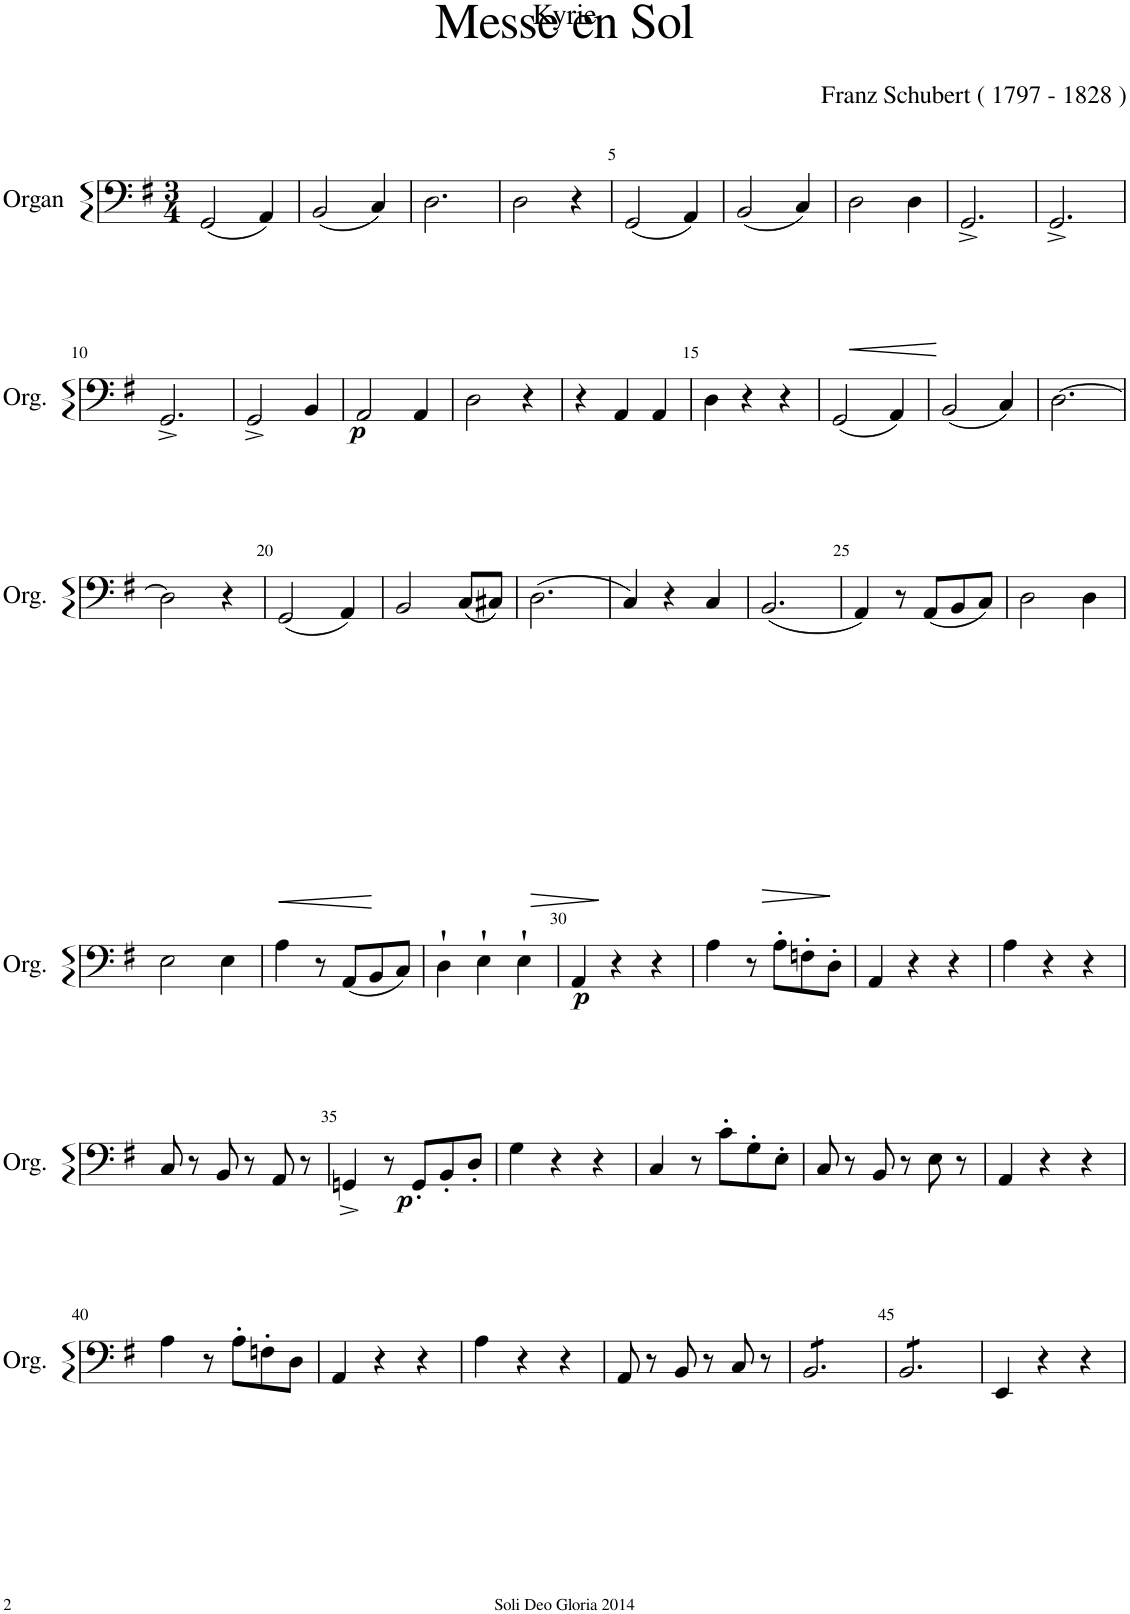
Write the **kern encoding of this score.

**kern	**dynam
*part1	*part1
*staff1	*staff1
*I"Organ	*
*I'Org.	*
*clefF4	*
*k[f#]	*
*M3/4	*
=1	=1
(2GG/	.
4AA/)	.
=2	=2
(2BB/	.
4C/)	.
=3	=3
2.D\	.
=4	=4
2D\	.
4r	.
=5	=5
(2GG/	.
4AA/)	.
=6	=6
(2BB/	.
4C/)	.
=7	=7
!	!LO:HP:b
2D\	<
4D\	.
.	[
=8	=8
2.GG^/	.
=9	=9
2.GG^/	.
!!LO:LB:g=z
=10	=10
2.GG^/	.
=11	=11
2GG^/	.
4BB/	.
=12	=12
!	!LO:DY:b
2AA/	p
4AA/	.
=13	=13
2D\	.
4r	.
=14	=14
4r	.
4AA/	.
4AA/	.
=15	=15
4D\	.
4r	.
4r	.
=16	=16
(2GG/	.
4AA/)	.
=17	=17
(2BB/	.
4C/)	.
=18	=18
[2.D\	.
!!LO:LB:g=z
=19	=19
2D\]	.
4r	.
=20	=20
!	!LO:HP:b
(2GG/	<
4AA/)	.
.	[
=21	=21
2BB/	.
(8C/L	.
8C#X/J)	.
=22	=22
!	!LO:HP:b
(2.D\	>
.	]
=23	=23
4C/)	.
4r	.
4C/	.
=24	=24
!	!LO:HP:b
(2.BB/	>
.	]
=25	=25
4AA/)	.
8r	.
(8AA/L	.
8BB/	.
8C/J)	.
=26	=26
2D\	.
4D\	.
!!LO:LB:g=z
=27	=27
2E\	.
4E\	.
=28	=28
4A\	.
8r	.
(8AA/L	.
8BB/	.
8C/J)	.
=29	=29
4D`\	.
4E`\	.
4E`\	.
=30	=30
!	!LO:DY:b
4AA/	p
4r	.
4r	.
=31	=31
4A\	.
8r	.
8A'\L	.
8Fn'\	.
8D'\J	.
=32	=32
4AA/	.
4r	.
4r	.
=33	=33
4A\	.
4r	.
4r	.
!!LO:LB:g=z
=34	=34
8C/	.
8r	.
8BB/	.
8r	.
8AA/	.
8r	.
=35	=35
!	!LO:DY:b
4GGn^/	p
8r	.
8GG'/L	.
8BB'/	.
8D'/J	.
=36	=36
4G\	.
4r	.
4r	.
=37	=37
4C/	.
8r	.
8c'\L	.
8G'\	.
8E'\J	.
=38	=38
8C/	.
8r	.
8BB/	.
8r	.
8E\	.
8r	.
=39	=39
4AA/	.
4r	.
4r	.
!!LO:LB:g=z
=40	=40
4A\	.
8r	.
8A'\L	.
8Fn'\	.
8D\J	.
=41	=41
4AA/	.
4r	.
4r	.
=42	=42
4A\	.
4r	.
4r	.
=43	=43
8AA/	.
8r	.
8BB/	.
8r	.
8C/	.
8r	.
=44	=44
*tremolo	*
8BB/L	.
8BB/	.
8BB/	.
8BB/	.
8BB/	.
8BB/J	.
=45	=45
8BB/L	.
8BB/	.
8BB/	.
8BB/	.
8BB/	.
8BB/J	.
*Xtremolo	*
=46	=46
4EE/	.
4r	.
4r	.
=	=
*-	*-
